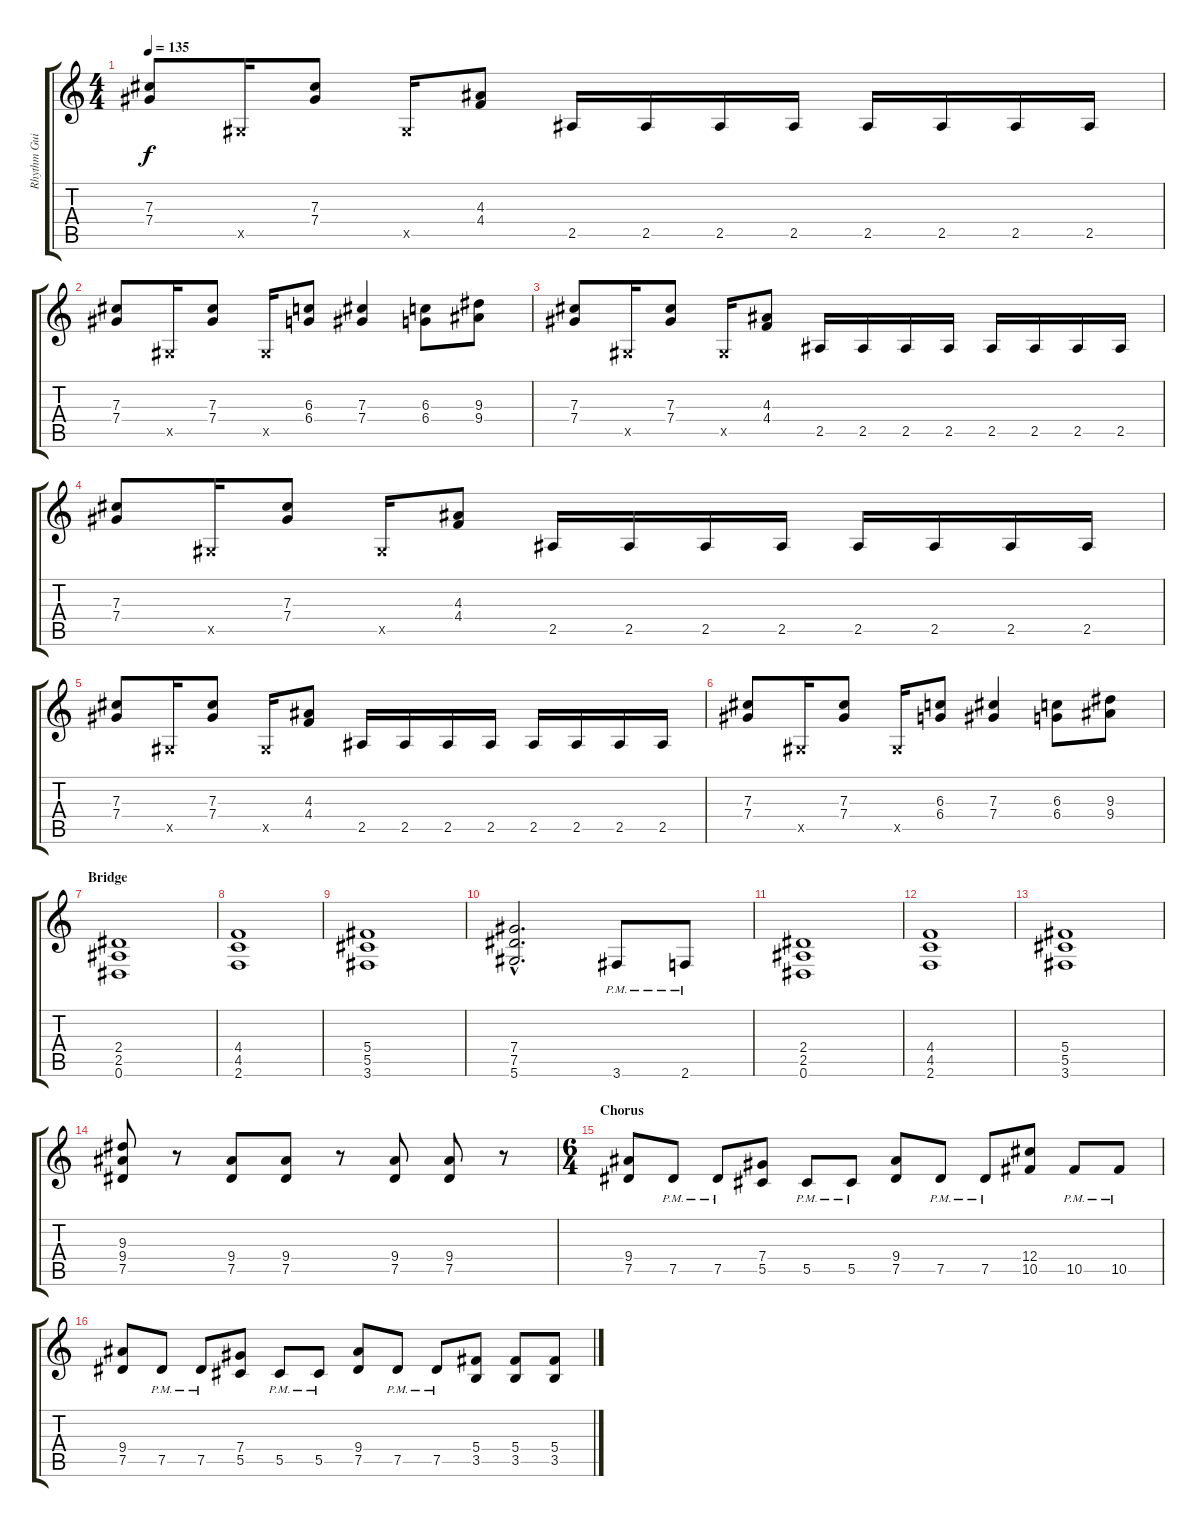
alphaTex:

\track ("Rhythm Guitar" "Rhythm Gui") {instrument distortionguitar}
\staff {score tabs}
\tuning (Eb4 Bb3 Gb3 Db3 Ab2 Eb2) {hide}
\ts (4 4)
\tempo 135
\clef g2
\ks c
(7.3 7.4).8{dy f} 0.5{x}.16 (7.3 7.4).8 0.5{x}.16 (4.3 4.4).8 2.5.16 2.5.16 2.5.16 2.5.16 2.5.16 2.5.16 2.5.16 2.5.16 |
(7.3 7.4).8 0.5{x}.16 (7.3 7.4).8 0.5{x}.16 (6.3 6.4).8 (7.3 7.4).4 (6.3 6.4).8 (9.3 9.4).8 |
(7.3 7.4).8 0.5{x}.16 (7.3 7.4).8 0.5{x}.16 (4.3 4.4).8 2.5.16 2.5.16 2.5.16 2.5.16 2.5.16 2.5.16 2.5.16 2.5.16 |
(7.3 7.4).8 0.5{x}.16 (7.3 7.4).8 0.5{x}.16 (4.3 4.4).8 2.5.16 2.5.16 2.5.16 2.5.16 2.5.16 2.5.16 2.5.16 2.5.16 |
(7.3 7.4).8 0.5{x}.16 (7.3 7.4).8 0.5{x}.16 (4.3 4.4).8 2.5.16 2.5.16 2.5.16 2.5.16 2.5.16 2.5.16 2.5.16 2.5.16 |
(7.3 7.4).8 0.5{x}.16 (7.3 7.4).8 0.5{x}.16 (6.3 6.4).8 (7.3 7.4).4 (6.3 6.4).8 (9.3 9.4).8 |
\section ("" "Bridge")
(2.4 2.5 0.6).1 |
(4.4 4.5 2.6).1 |
(5.4 5.5 3.6).1 |
(7.4{hac} 7.5{hac} 5.6{hac}).2{d} 3.6{pm}.8 2.6{pm}.8 |
(2.4 2.5 0.6).1 |
(4.4 4.5 2.6).1 |
(5.4 5.5 3.6).1 |
(9.3 9.4 7.5).8 r.8 (9.4 7.5).8 (9.4 7.5).8 r.8 (9.4 7.5).8 (9.4 7.5).8 r.8 |
\ts (6 4)
\section ("" "Chorus")
(9.4 7.5).8 7.5{pm}.8 7.5{pm}.8 (7.4 5.5).8 5.5{pm}.8 5.5{pm}.8 (9.4 7.5).8 7.5{pm}.8 7.5{pm}.8 (12.4 10.5).8 10.5{pm}.8 10.5{pm}.8 |
(9.4 7.5).8 7.5{pm}.8 7.5{pm}.8 (7.4 5.5).8 5.5{pm}.8 5.5{pm}.8 (9.4 7.5).8 7.5{pm}.8 7.5{pm}.8 (5.4 3.5).8 (5.4 3.5).8 (5.4 3.5).8
